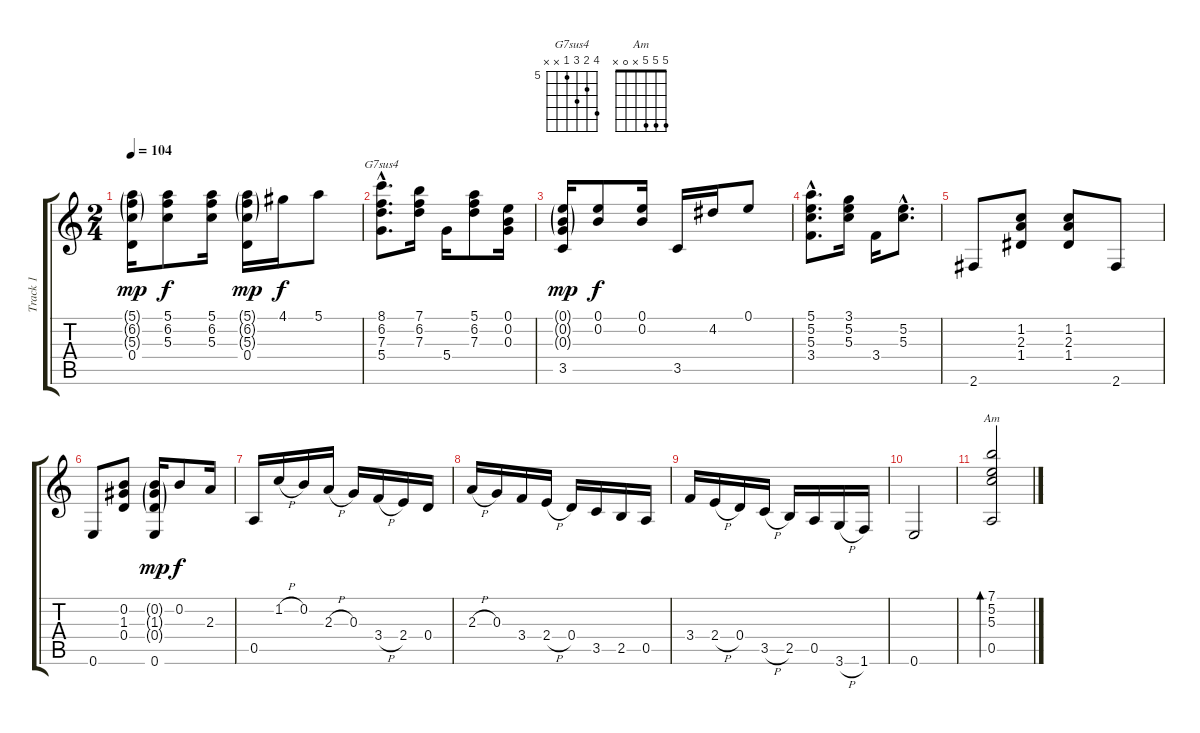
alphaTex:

\track ("Track 1" "Track 1") {instrument acousticguitarnylon}
\staff {score tabs}
\tuning (E4 B3 G3 D3 A2 E2) {hide}
\chord ("G7sus4" 8 6 7 5 x x) {firstfret 5}
\chord ("Am" 5 5 5 x 0 x)
\ts (2 4)
\tempo 104
\clef g2
\ks c
(5.1{g} 6.2{g} 5.3{g} 0.4).16{dy mp} (5.1 6.2 5.3).8{dy f} (5.1 6.2 5.3).16 (5.1{g} 6.2{g} 5.3{g} 0.4).16{dy mp} 4.1.16{dy f} 5.1.8 |
(8.1{hac} 6.2{hac} 7.3{hac} 5.4{hac}).8{d ch "G7sus4"} (7.1 6.2 7.3).16 5.4.16 (5.1 6.2 7.3).8 (0.1 0.2 0.3).16 |
(0.1{g} 0.2{g} 0.3{g} 3.5).16{dy mp} (0.1 0.2).8{dy f} (0.1 0.2).16 3.5.16 4.2.16 0.1.8 |
(5.1{hac} 5.2{hac} 5.3{hac} 3.4{hac}).8{d} (3.1 5.2 5.3).16 3.4.16 (5.2{hac} 5.3{hac}).8{d} |
2.6.8 (1.2 2.3 1.4).8 (1.2 2.3 1.4).8 2.6.8 |
0.6.8 (0.2 1.3 0.4).8 (0.2{g} 1.3{g} 0.4{g} 0.6).16{dy mp} 0.2.8{dy f} 2.3.16 |
0.5.16 1.2{h}.16 0.2.16 2.3{h}.16 0.3.16 3.4{h}.16 2.4.16 0.4.16 |
2.3{h}.16 0.3.16 3.4.16 2.4{h}.16 0.4.16 3.5.16 2.5.16 0.5.16 |
3.4.16 2.4{h}.16 0.4.16 3.5{h}.16 2.5.16 0.5.16 3.6{h}.16 1.6.16 |
0.6.2 |
(7.1 5.2 5.3 0.5).2{bd 60 ch "Am"}
